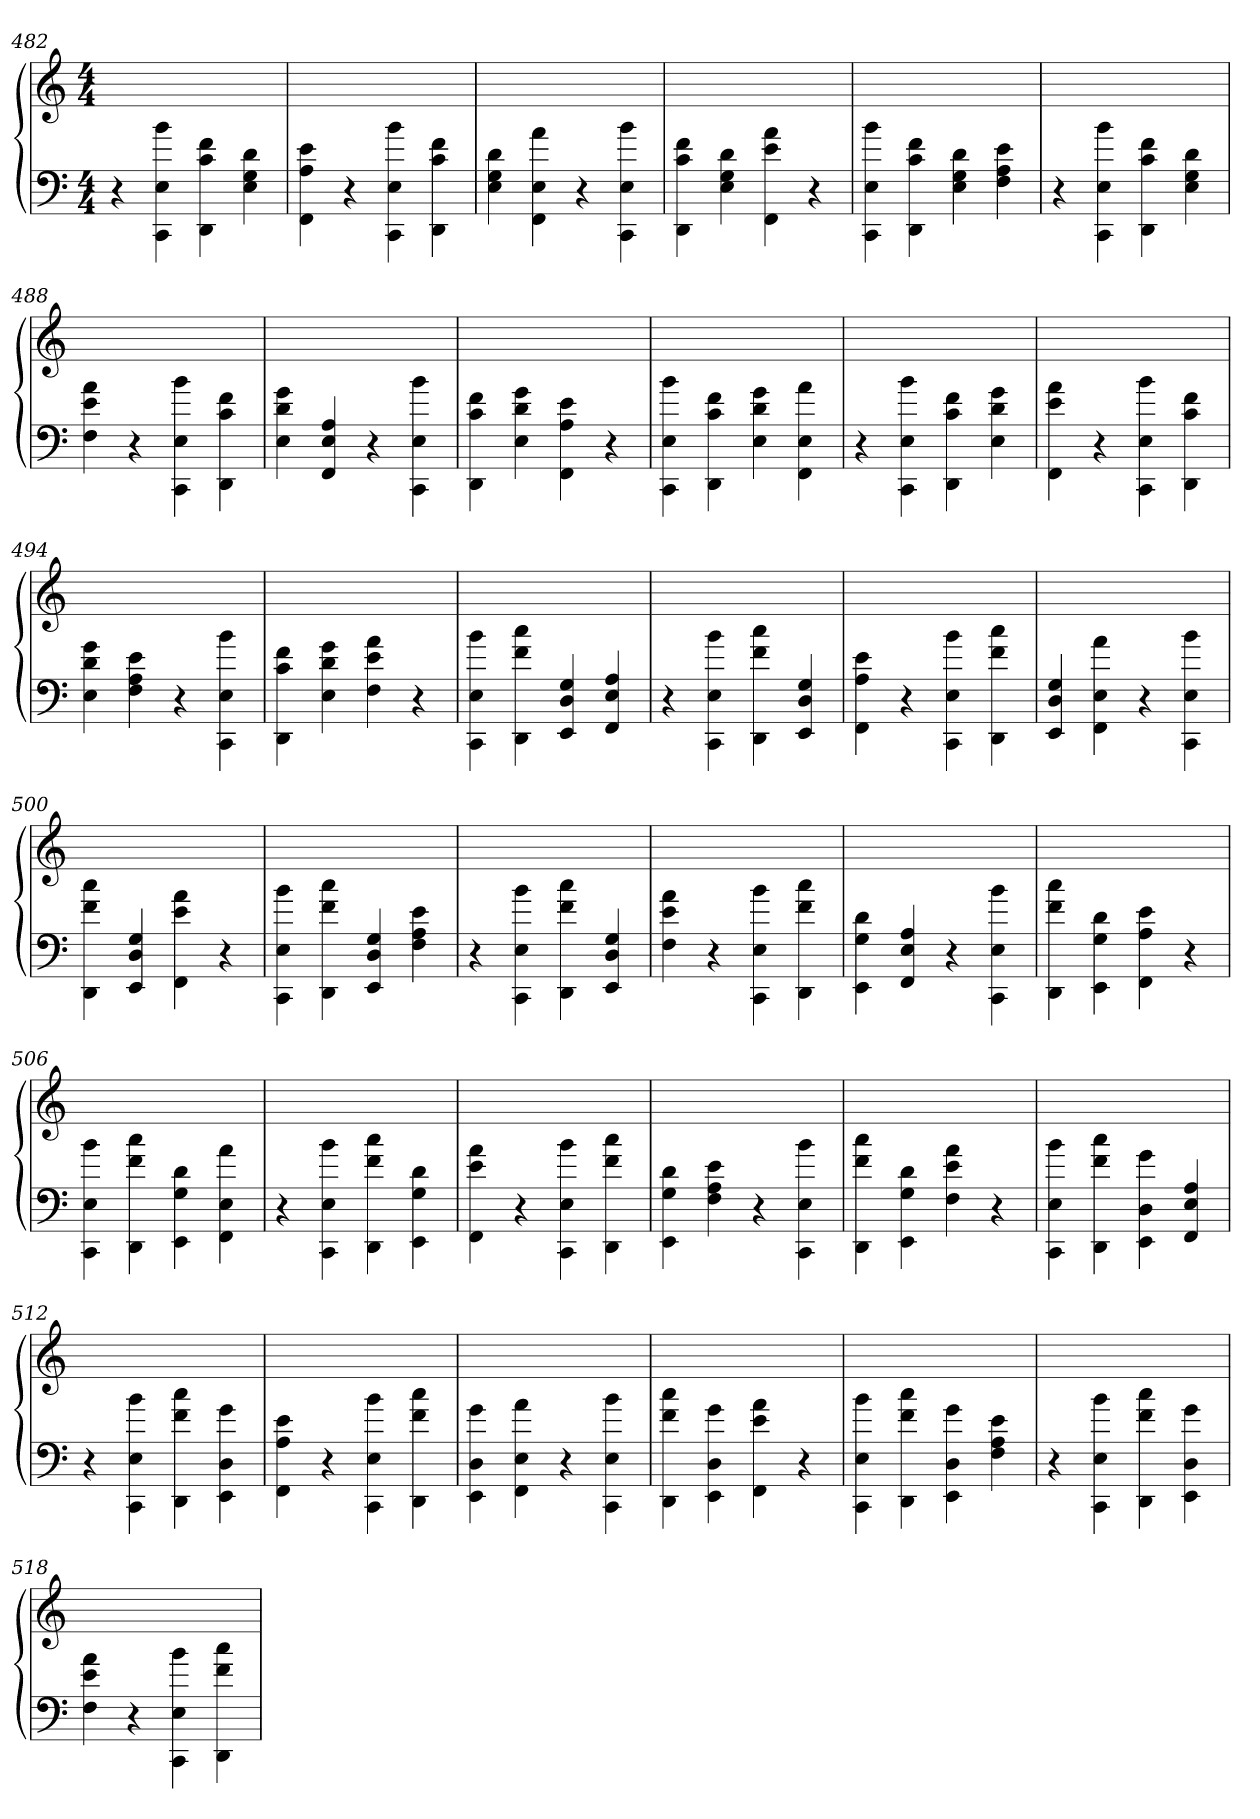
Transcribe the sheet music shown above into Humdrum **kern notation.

**kern	**kern
*part2	*part1
*staff2	*staff1
*clefF4	*clefG2
*k[]	*k[]
*C:	*C:
*M4/4	*M4/4
=482	=482
4r	1ryy
4CC 4E 4b	.
4DD 4c 4f	.
4E 4G 4d	.
=483	=483
4FF 4A 4e	1ryy
4r	.
4CC 4E 4b	.
4DD 4c 4f	.
=484	=484
4E 4G 4d	1ryy
4FF 4E 4a	.
4r	.
4CC 4E 4b	.
=485	=485
4DD 4c 4f	1ryy
4E 4G 4d	.
4FF 4e 4a	.
4r	.
=486	=486
4CC 4E 4b	1ryy
4DD 4c 4f	.
4E 4G 4d	.
4F 4A 4e	.
=487	=487
4r	1ryy
4CC 4E 4b	.
4DD 4c 4f	.
4E 4G 4d	.
=488	=488
4F 4e 4a	1ryy
4r	.
4CC 4E 4b	.
4DD 4c 4f	.
=489	=489
4E 4d 4g	1ryy
4FF 4E 4A	.
4r	.
4CC 4E 4b	.
=490	=490
4DD 4c 4f	1ryy
4E 4d 4g	.
4FF 4A 4e	.
4r	.
=491	=491
4CC 4E 4b	1ryy
4DD 4c 4f	.
4E 4d 4g	.
4FF 4E 4a	.
=492	=492
4r	1ryy
4CC 4E 4b	.
4DD 4c 4f	.
4E 4d 4g	.
=493	=493
4FF 4e 4a	1ryy
4r	.
4CC 4E 4b	.
4DD 4c 4f	.
=494	=494
4E 4d 4g	1ryy
4F 4A 4e	.
4r	.
4CC 4E 4b	.
=495	=495
4DD 4c 4f	1ryy
4E 4d 4g	.
4F 4e 4a	.
4r	.
=496	=496
4CC 4E 4b	1ryy
4DD 4f 4cc	.
4EE 4D 4G	.
4FF 4E 4A	.
=497	=497
4r	1ryy
4CC 4E 4b	.
4DD 4f 4cc	.
4EE 4D 4G	.
=498	=498
4FF 4A 4e	1ryy
4r	.
4CC 4E 4b	.
4DD 4f 4cc	.
=499	=499
4EE 4D 4G	1ryy
4FF 4E 4a	.
4r	.
4CC 4E 4b	.
=500	=500
4DD 4f 4cc	1ryy
4EE 4D 4G	.
4FF 4e 4a	.
4r	.
=501	=501
4CC 4E 4b	1ryy
4DD 4f 4cc	.
4EE 4D 4G	.
4F 4A 4e	.
=502	=502
4r	1ryy
4CC 4E 4b	.
4DD 4f 4cc	.
4EE 4D 4G	.
=503	=503
4F 4e 4a	1ryy
4r	.
4CC 4E 4b	.
4DD 4f 4cc	.
=504	=504
4EE 4G 4d	1ryy
4FF 4E 4A	.
4r	.
4CC 4E 4b	.
=505	=505
4DD 4f 4cc	1ryy
4EE 4G 4d	.
4FF 4A 4e	.
4r	.
=506	=506
4CC 4E 4b	1ryy
4DD 4f 4cc	.
4EE 4G 4d	.
4FF 4E 4a	.
=507	=507
4r	1ryy
4CC 4E 4b	.
4DD 4f 4cc	.
4EE 4G 4d	.
=508	=508
4FF 4e 4a	1ryy
4r	.
4CC 4E 4b	.
4DD 4f 4cc	.
=509	=509
4EE 4G 4d	1ryy
4F 4A 4e	.
4r	.
4CC 4E 4b	.
=510	=510
4DD 4f 4cc	1ryy
4EE 4G 4d	.
4F 4e 4a	.
4r	.
=511	=511
4CC 4E 4b	1ryy
4DD 4f 4cc	.
4EE 4D 4g	.
4FF 4E 4A	.
=512	=512
4r	1ryy
4CC 4E 4b	.
4DD 4f 4cc	.
4EE 4D 4g	.
=513	=513
4FF 4A 4e	1ryy
4r	.
4CC 4E 4b	.
4DD 4f 4cc	.
=514	=514
4EE 4D 4g	1ryy
4FF 4E 4a	.
4r	.
4CC 4E 4b	.
=515	=515
4DD 4f 4cc	1ryy
4EE 4D 4g	.
4FF 4e 4a	.
4r	.
=516	=516
4CC 4E 4b	1ryy
4DD 4f 4cc	.
4EE 4D 4g	.
4F 4A 4e	.
=517	=517
4r	1ryy
4CC 4E 4b	.
4DD 4f 4cc	.
4EE 4D 4g	.
=518	=518
4F 4e 4a	1ryy
4r	.
4CC 4E 4b	.
4DD 4f 4cc	.
=	=
*-	*-
